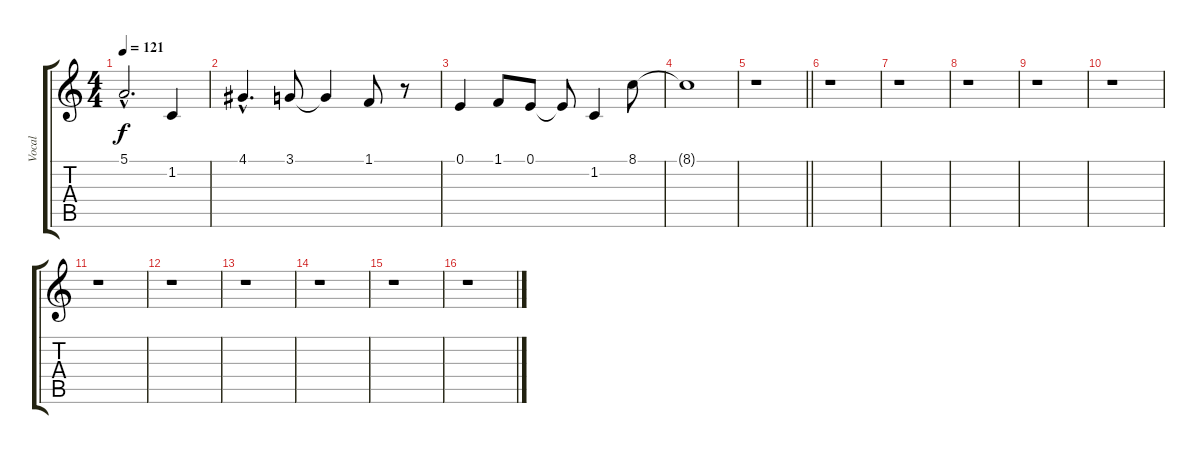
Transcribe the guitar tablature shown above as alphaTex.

\track ("Vocal" "Vocal") {instrument voiceoohs}
\staff {score tabs}
\tuning (E4 B3 G3 D3 A2 E2) {hide}
\ts (4 4)
\tempo 121
\clef g2
\ks c
5.1{hac}.2{d dy f} 1.2.4 |
4.1{hac}.4{d} 3.1.8 3.1{t}.4 1.1.8 r.8 |
0.1.4 1.1.8 0.1.8 0.1{t}.8 1.2.4 8.1.8 |
8.1{t}.1 |
\barLineRight lightlight
r.1 |
r.1 |
r.1 |
r.1 |
r.1 |
r.1 |
r.1 |
r.1 |
r.1 |
r.1 |
r.1 |
r.1
